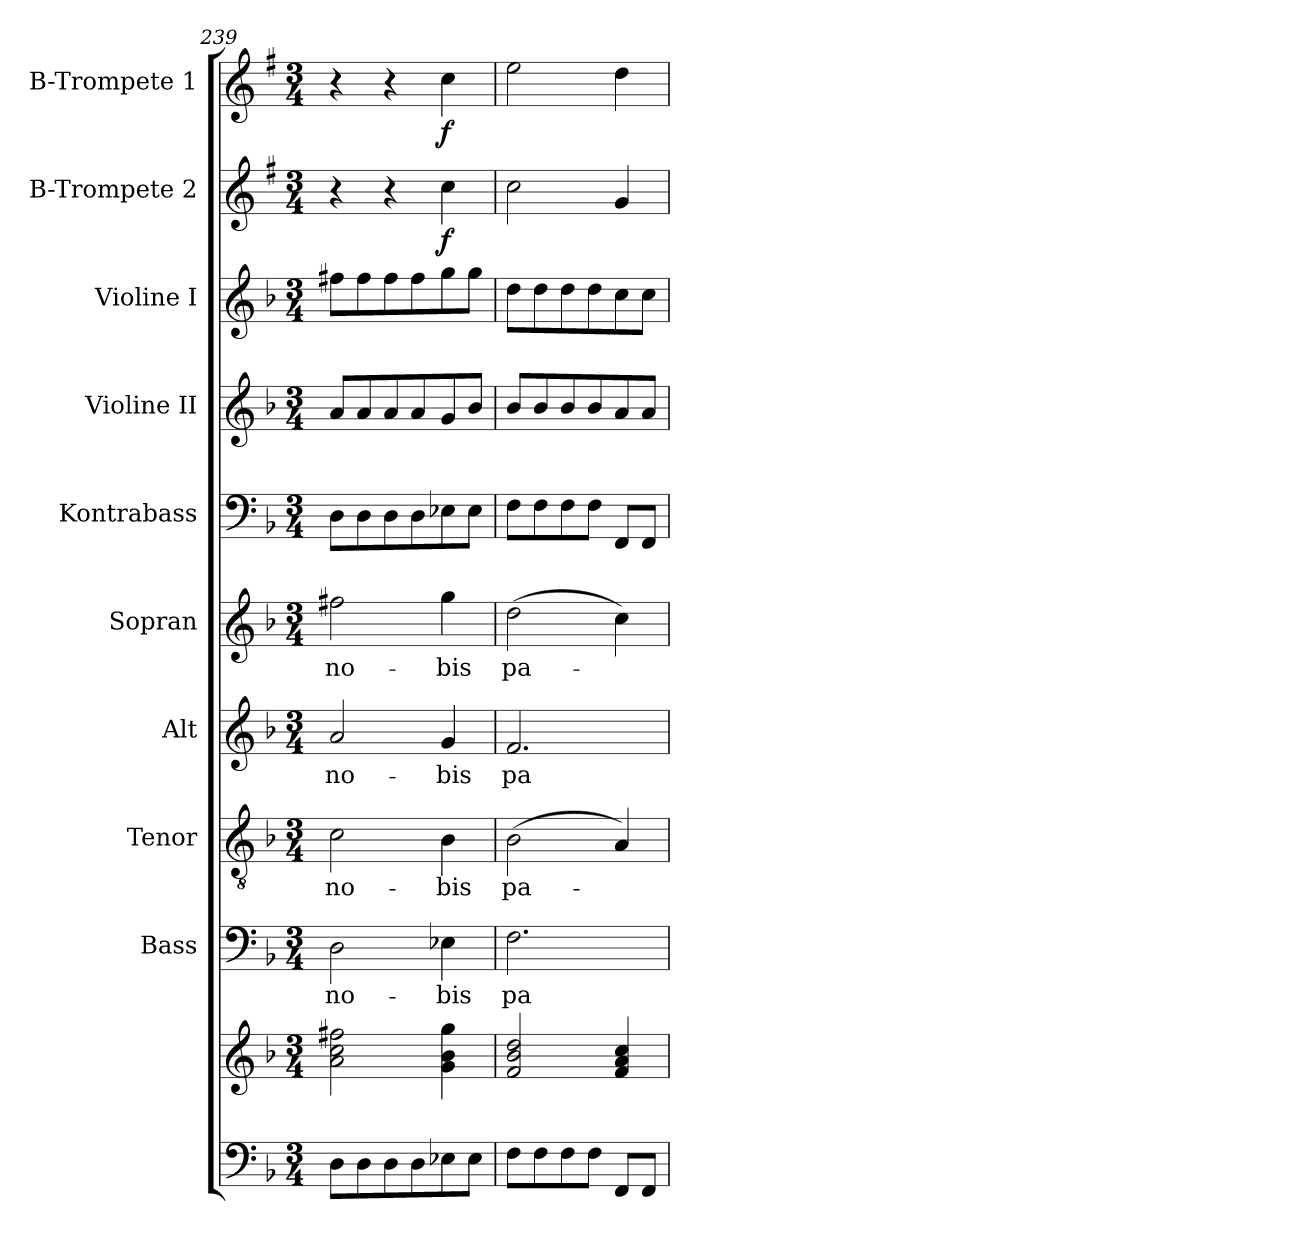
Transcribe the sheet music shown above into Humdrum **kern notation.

**kern	**kern	**kern	**text	**kern	**text	**kern	**text	**kern	**text	**kern	**kern	**kern	**kern	**dynam	**kern	**dynam
*part10	*part10	*part9	*part9	*part8	*part8	*part7	*part7	*part6	*part6	*part5	*part4	*part3	*part2	*part2	*part1	*part1
*staff11	*staff10	*staff9	*staff9	*staff8	*staff8	*staff7	*staff7	*staff6	*staff6	*staff5	*staff4	*staff3	*staff2	*staff2	*staff1	*staff1
*	*	*I"Bass	*	*I"Tenor	*	*I"Alt	*	*I"Sopran	*	*I"Kontrabass	*I"Violine II	*I"Violine I	*I"B-Trompete 2	*	*I"B-Trompete 1	*
*	*	*I'B.	*	*I'T.	*	*I'A.	*	*I'S.	*	*I'Kb.	*I'Vl. II	*I'Vl. I	*I'B Trp. 2	*	*I'B Trp. 1	*
*clefF4	*clefG2	*clefF4	*	*clefGv2	*	*clefG2	*	*clefG2	*	*clefF4	*clefG2	*clefG2	*clefG2	*	*clefG2	*
*	*	*	*	*	*	*	*	*	*	*ITrd7c12	*	*	*ITrd1c2	*	*ITrd1c2	*
*k[b-]	*k[b-]	*k[b-]	*	*k[b-]	*	*k[b-]	*	*k[b-]	*	*k[b-]	*k[b-]	*k[b-]	*k[b-]	*	*k[b-]	*
*F:	*F:	*F:	*	*F:	*	*F:	*	*F:	*	*F:	*F:	*F:	*F:	*	*F:	*
*M3/4	*M3/4	*M3/4	*	*M3/4	*	*M3/4	*	*M3/4	*	*M3/4	*M3/4	*M3/4	*M3/4	*	*M3/4	*
=239	=239	=239	=239	=239	=239	=239	=239	=239	=239	=239	=239	=239	=239	=239	=239	=239
!	!	!	!LO:LY:b	!	!LO:LY:b	!	!LO:LY:b	!	!LO:LY:b	!	!	!	!	!	!	!
8D\L	2a\ 2cc\ 2ff#X\	2D\	no-	2c\	no-	2a/	no-	2ff#X\	no-	8DD\L	8a/L	8ff#X\L	4r	.	4r	.
8D\	.	.	.	.	.	.	.	.	.	8DD\	8a/	8ff#\	.	.	.	.
8D\	.	.	.	.	.	.	.	.	.	8DD\	8a/	8ff#\	4r	.	4r	.
8D\	.	.	.	.	.	.	.	.	.	8DD\	8a/	8ff#\	.	.	.	.
!	!	!	!LO:LY:b	!	!LO:LY:b	!	!LO:LY:b	!	!LO:LY:b	!	!	!	!	!LO:DY:b	!	!LO:DY:b
8E-X\	4g\ 4b-\ 4gg\	4E-X\	-bis	4B-\	-bis	4g/	-bis	4gg\	-bis	8EE-X\	8g/	8gg\	4b-\	f	4b-\	f
8E-\J	.	.	.	.	.	.	.	.	.	8EE-\J	8b-/J	8gg\J	.	.	.	.
=240	=240	=240	=240	=240	=240	=240	=240	=240	=240	=240	=240	=240	=240	=240	=240	=240
!	!	!	!LO:LY:b	!	!LO:LY:b	!	!LO:LY:b	!	!LO:LY:b	!	!	!	!	!	!	!
8F\L	2f/ 2b-/ 2dd/	2.F\	pa-	(>2B-\	pa-	2.f/	pa-	(>2dd\	pa-	8FF\L	8b-/L	8dd\L	2b-\	.	2dd\	.
8F\	.	.	.	.	.	.	.	.	.	8FF\	8b-/	8dd\	.	.	.	.
8F\	.	.	.	.	.	.	.	.	.	8FF\	8b-/	8dd\	.	.	.	.
8F\J	.	.	.	.	.	.	.	.	.	8FF\J	8b-/	8dd\	.	.	.	.
8FF/L	4f/ 4a/ 4cc/	.	.	4A/)	.	.	.	4cc\)	.	8FFF/L	8a/	8cc\	4f/	.	4cc\	.
8FF/J	.	.	.	.	.	.	.	.	.	8FFF/J	8a/J	8cc\J	.	.	.	.
=	=	=	=	=	=	=	=	=	=	=	=	=	=	=	=	=
*-	*-	*-	*-	*-	*-	*-	*-	*-	*-	*-	*-	*-	*-	*-	*-	*-
